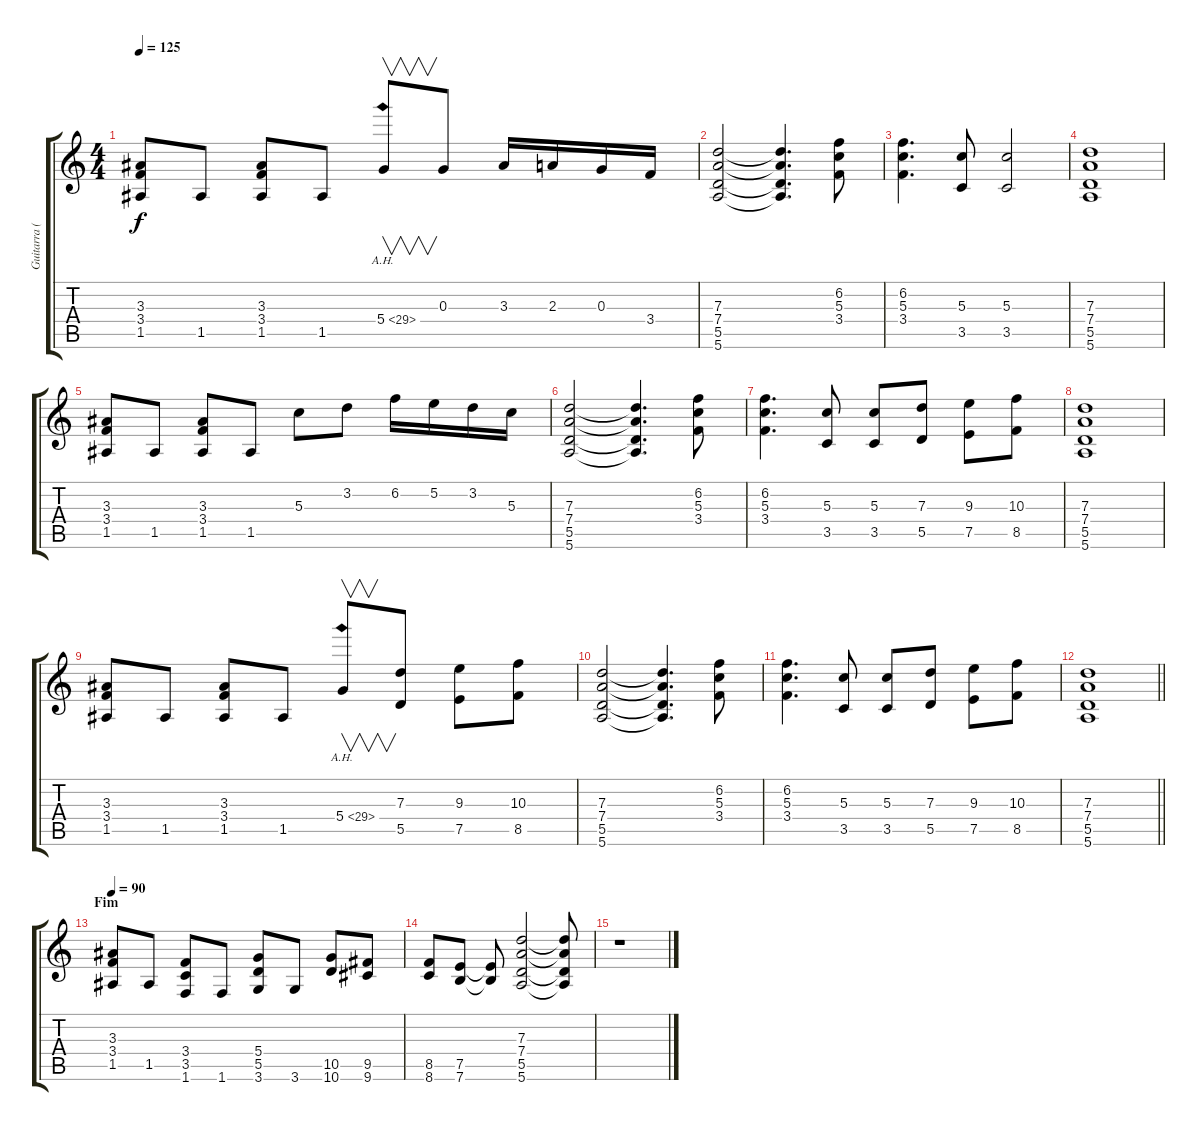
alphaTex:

\track ("Guitarra (Paul Gilbert)" "Guitarra (") {instrument distortionguitar}
\staff {score tabs}
\tuning (E4 B3 G3 D3 A2 E2) {hide}
\ts (4 4)
\tempo 125
\clef g2
\ks c
(3.3 3.4 1.5).8{dy f} 1.5.8 (3.3 3.4 1.5).8 1.5.8 5.4{ah 24}.8{v} 0.3.8 3.3.16 2.3.16 0.3.16 3.4.16 |
(7.3 7.4 5.5 5.6).2 (7.3{t} 7.4{t} 5.5{t} 5.6{t}).4{d} (6.2 5.3 3.4).8 |
(6.2 5.3 3.4).4{d} (5.3 3.5).8 (5.3 3.5).2 |
(7.3 7.4 5.5 5.6).1 |
(3.3 3.4 1.5).8 1.5.8 (3.3 3.4 1.5).8 1.5.8 5.3.8 3.2.8 6.2.16 5.2.16 3.2.16 5.3.16 |
(7.3 7.4 5.5 5.6).2 (7.3{t} 7.4{t} 5.5{t} 5.6{t}).4{d} (6.2 5.3 3.4).8 |
(6.2 5.3 3.4).4{d} (5.3 3.5).8 (5.3 3.5).8 (7.3 5.5).8 (9.3 7.5).8 (10.3 8.5).8 |
(7.3 7.4 5.5 5.6).1 |
(3.3 3.4 1.5).8 1.5.8 (3.3 3.4 1.5).8 1.5.8 5.4{ah 24}.8{v} (7.3 5.5).8 (9.3 7.5).8 (10.3 8.5).8 |
(7.3 7.4 5.5 5.6).2 (7.3{t} 7.4{t} 5.5{t} 5.6{t}).4{d} (6.2 5.3 3.4).8 |
(6.2 5.3 3.4).4{d} (5.3 3.5).8 (5.3 3.5).8 (7.3 5.5).8 (9.3 7.5).8 (10.3 8.5).8 |
\barLineRight lightlight
(7.3 7.4 5.5 5.6).1 |
\section ("" "Fim")
\tempo 90
(3.3 3.4 1.5).8 1.5.8 (3.4 3.5 1.6).8 1.6.8 (5.4 5.5 3.6).8 3.6.8 (10.5 10.6).8 (9.5 9.6).8 |
(8.5 8.6).8 (7.5 7.6).8 (7.5{t} 7.6{t}).8 (7.3 7.4 5.5 5.6).2 (7.3{t} 7.4{t} 5.5{t} 5.6{t}).8 |
r.1
